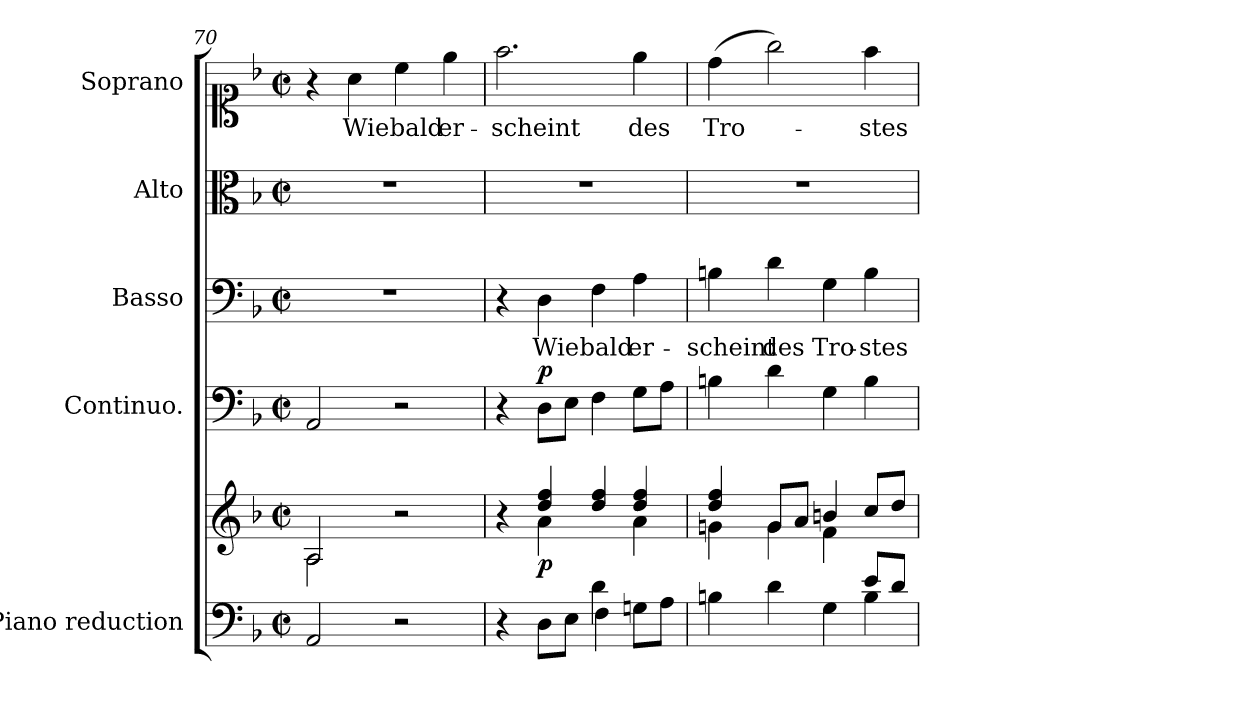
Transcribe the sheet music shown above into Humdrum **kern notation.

**kern	**kern	**dynam	**kern	**dynam	**kern	**text	**kern	**kern	**text
*part5	*part5	*part5	*part4	*part4	*part3	*part3	*part2	*part1	*part1
*staff6	*staff5	*staff5/6	*staff4	*staff4	*staff3	*staff3	*staff2	*staff1	*staff1
*I"Piano reduction	*	*	*I"Continuo.	*	*I"Basso	*	*I"Alto	*I"Soprano	*
*I'Pno	*	*	*	*	*	*	*	*	*
*clefF4	*clefG2	*	*clefF4	*	*clefF4	*	*clefC3	*clefC1	*
*k[b-]	*k[b-]	*	*k[b-]	*	*k[b-]	*	*k[b-]	*k[b-]	*
*F:	*F:	*	*F:	*	*F:	*	*F:	*F:	*
*M2/2	*M2/2	*	*M2/2	*	*M2/2	*	*M2/2	*M2/2	*
*met(c|)	*met(c|)	*	*met(c|)	*	*met(c|)	*	*met(c|)	*met(c|)	*
=70	=70	=70	=70	=70	=70	=70	=70	=70	=70
*	*^	*	*	*	*	*	*	*	*
2AA/	2A/	2A\	.	2AA/	.	1r	.	1r	4r	.
!	!	!	!	!	!	!	!	!	!	!LO:LY:b
.	.	.	.	.	.	.	.	.	4a\	Wie
!	!	!	!	!	!	!	!	!	!	!LO:LY:b
2r	2r	2ryy	.	2r	.	.	.	.	4cc\	bald
!	!	!	!	!	!	!	!	!	!	!LO:LY:b
.	.	.	.	.	.	.	.	.	4ee\	er-
=71	=71	=71	=71	=71	=71	=71	=71	=71	=71	=71
*^	*	*	*	*	*	*	*	*	*	*
!	!	!	!	!	!	!	!	!	!	!	!LO:LY:b
2ryy	4r	4r	4ryy	.	4r	.	4r	.	1r	2.ff\	-scheint
!	!	!	!	!LO:DY:b	!	!LO:DY:a	!	!LO:LY:b	!	!	!
.	8D\L	4dd/ 4ff/	4a\	p	8D\L	p	4D\	Wie	.	.	.
.	8E\J	.	.	.	8E\J	.	.	.	.	.	.
!	!	!	!	!	!	!	!	!LO:LY:b	!	!	!
4d\	4F\	4dd/ 4ff/	4ryy	.	4F\	.	4F\	bald	.	.	.
!	!	!	!	!	!	!	!	!LO:LY:b	!	!	!LO:LY:b
4ryy	8Gn\L	4dd/ 4ff/	4a\	.	8G\L	.	4A\	er-	.	4ee\	des
.	8A\J	.	.	.	8A\J	.	.	.	.	.	.
=72	=72	=72	=72	=72	=72	=72	=72	=72	=72	=72	=72
!	!	!	!	!	!	!	!	!LO:LY:b	!	!	!LO:LY:b
2.ryy	4Bn\	4dd/ 4ff/	4gn\	.	4Bn\	.	4Bn\	-scheint	1r	(>4dd\	Tro-
!	!	!	!	!	!	!	!	!LO:LY:b	!	!	!
.	4d\	8g/L	4g\	.	4d\	.	4d\	des	.	2gg\)	.
.	.	8a/J	.	.	.	.	.	.	.	.	.
!	!	!	!	!	!	!	!	!LO:LY:b	!	!	!
.	4G\	4bn/	4f\	.	4G\	.	4G\	Tro-	.	.	.
!	!	!	!	!	!	!	!	!LO:LY:b	!	!	!LO:LY:b
8e/L	4B\	8cc/L	4ryy	.	4B\	.	4B\	-stes	.	4ff\	-stes
8d/J	.	8dd/J	.	.	.	.	.	.	.	.	.
*v	*v	*	*	*	*	*	*	*	*	*	*
*	*v	*v	*	*	*	*	*	*	*	*
=	=	=	=	=	=	=	=	=	=
*-	*-	*-	*-	*-	*-	*-	*-	*-	*-
